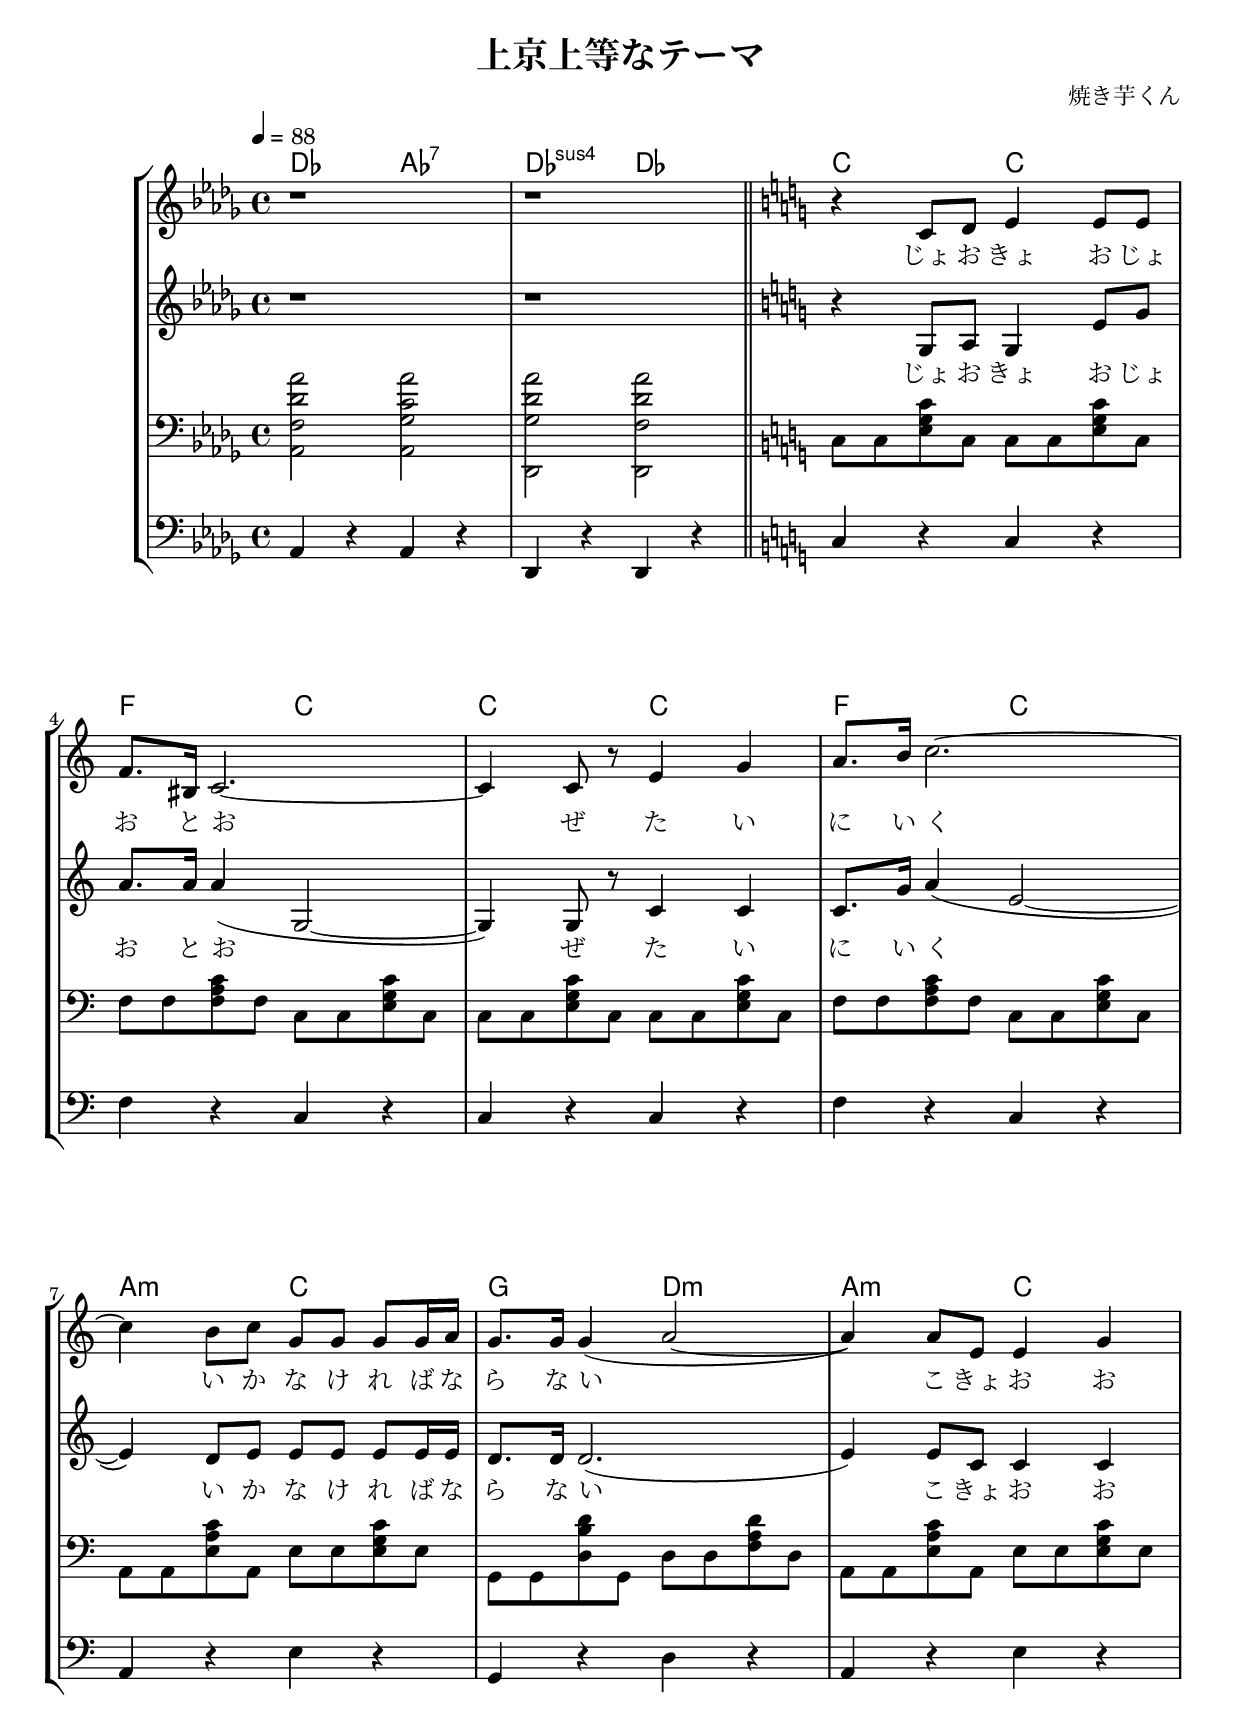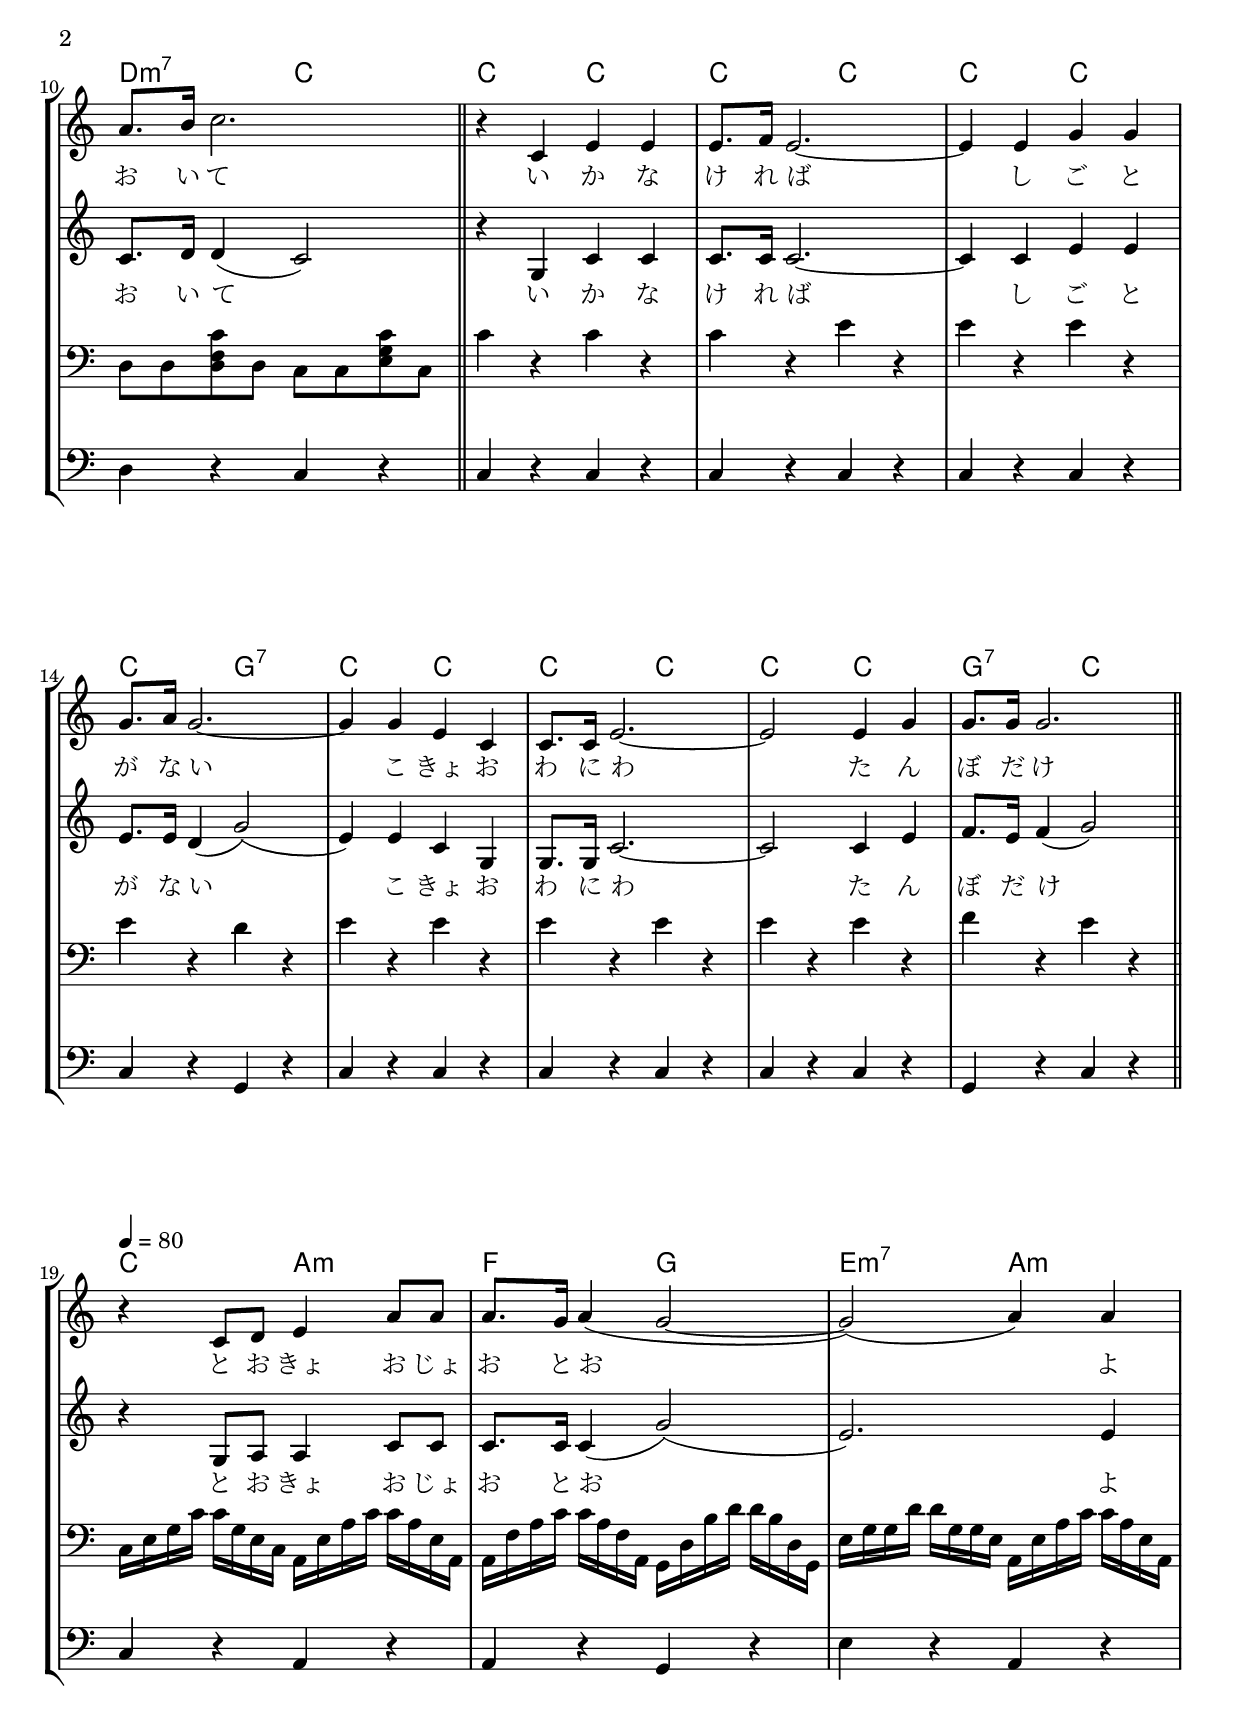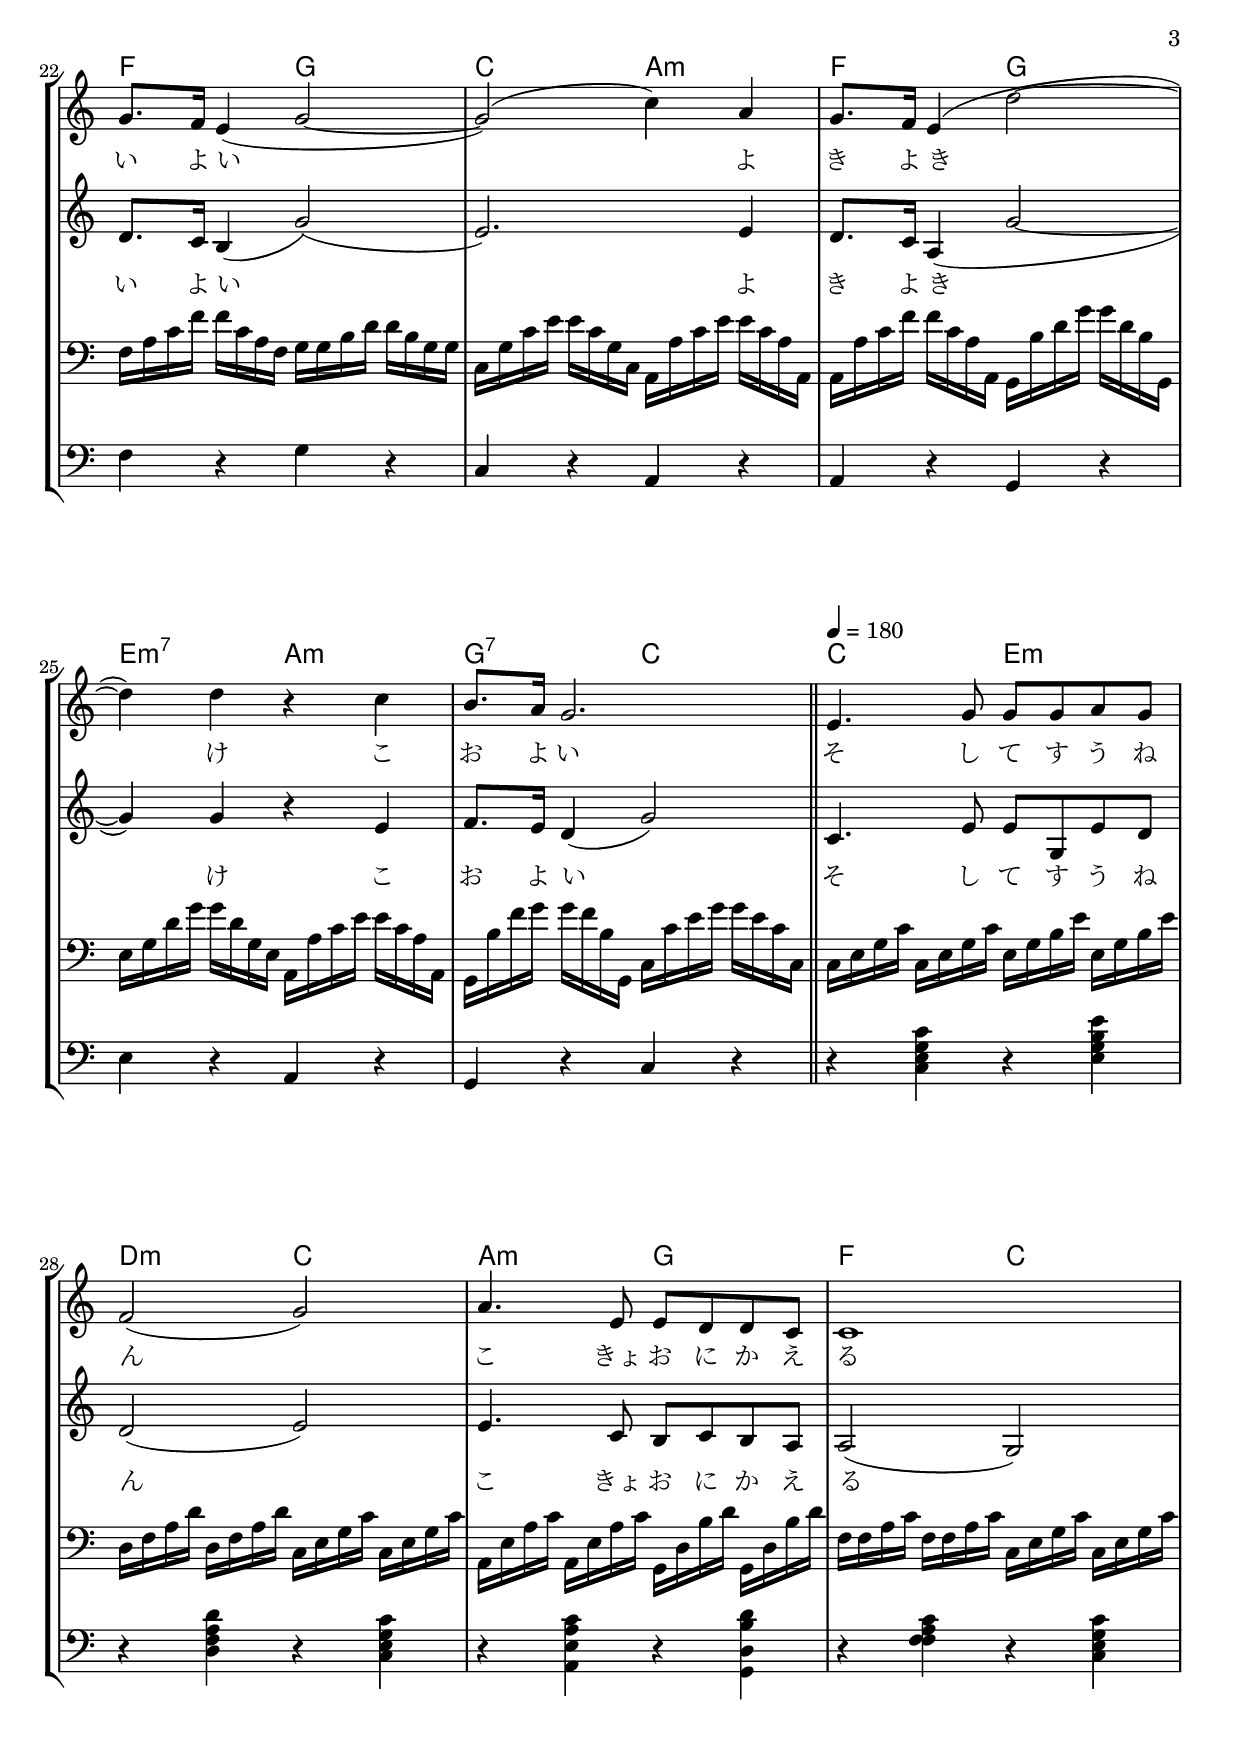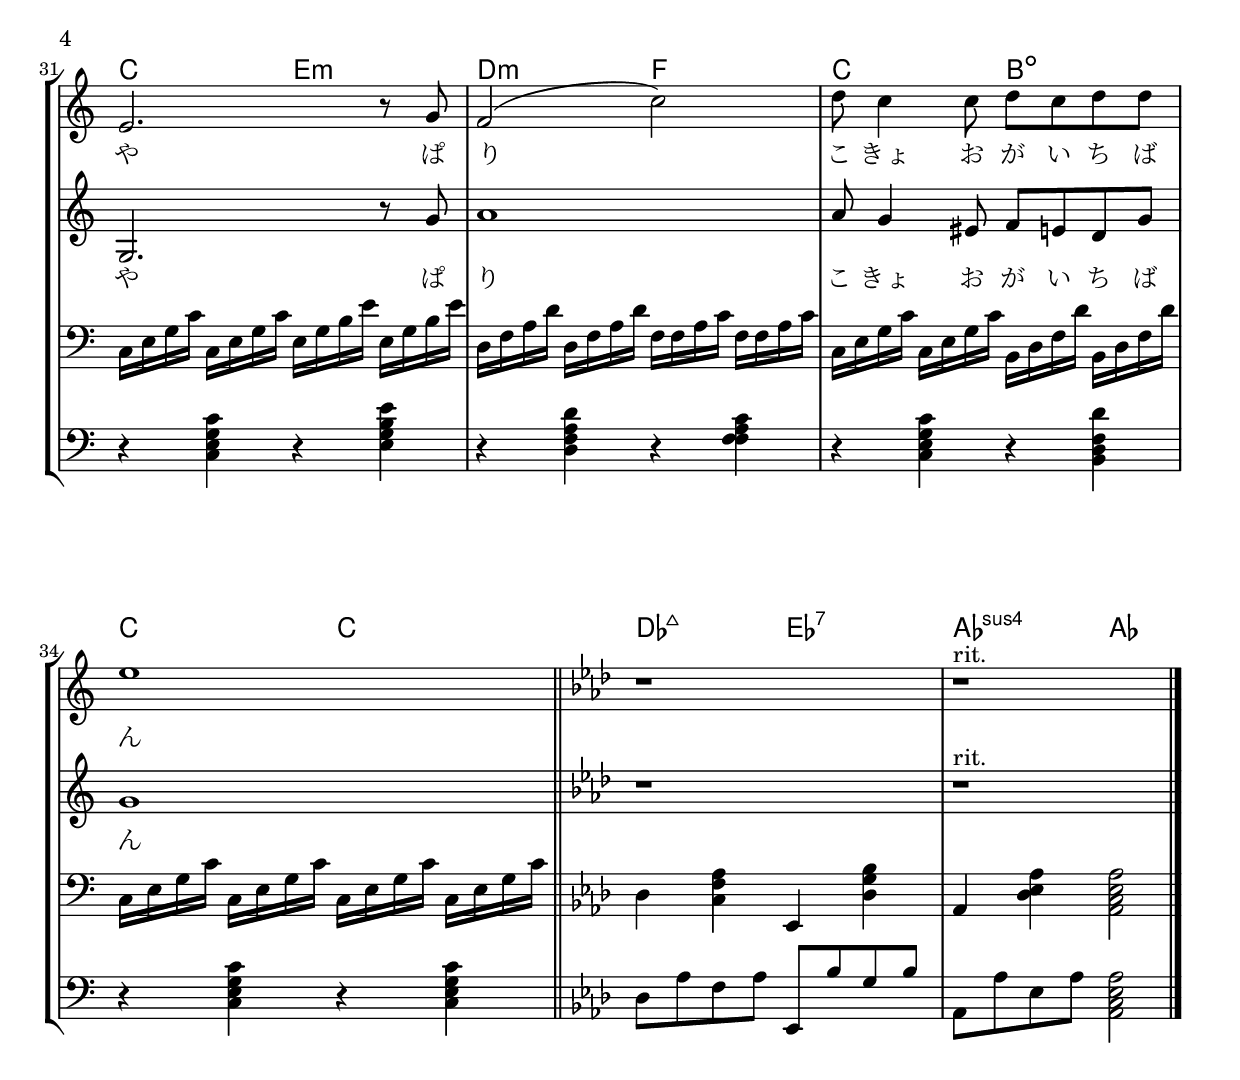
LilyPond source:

\version "2.12.1"

\header {
	title = \markup {上京上等なテーマ}
	composer = \markup \center-column {焼き芋くん}
}

harmony = \chordmode {
	des2 as:7 des:sus4 des 

	c c f c c c f c a:m c g d:m a:m c d:min7 c 

	c c c c c c c g:7 c c c c c c g:7 c 

	c a:m f g e:min7 a:m f g c a:m f g e:min7 a:m g:7 c 

	c e:m d:m c a:m g f c c e:m d:m f c b:dim c c 

	des:maj7 es:7 as:sus4 as 
}

melody = {
	\key des \major
	\tempo 4 = 88
	r1 | r1   
	\set Staff.midiInstrument = #"mmi0.42"
	\set Staff.midiMinimumVolume = #0.7
	\set Staff.midiMaximumVolume = #0.9
		\key c \major
r4 c'8  d'8  e'4  e'8  e'8 
	f'8.  bis16  c'2.~ 
	c'4  c'8  r8  e'4  g'4 
	a'8.  b'16  c''2.~ 
	c''4  b'8  c''8  g'8  g'8  g'8  g'16  a'16 
	g'8.  g'16  g'4  (a'2~ 
	a'4)  a'8  e'8  e'4  g'4 
	a'8.  b'16  c''2.
	\set Staff.midiInstrument = #"mmi0.42"
	\set Staff.midiMinimumVolume = #0.7
	\set Staff.midiMaximumVolume = #0.9
	r4 c'4  e'4  e'4 
	e'8.  f'16  e'2.~ 
	e'4  e'4  g'4  g'4 
	g'8.  a'16  g'2.~ 
	g'4  g'4  e'4  c'4 
	c'8.  c'16  e'2.~ 
	e'2  e'4  g'4 
	g'8.  g'16  g'2.
	\set Staff.midiInstrument = #"mmi0.42"
	\set Staff.midiMinimumVolume = #0.7
	\set Staff.midiMaximumVolume = #0.9
		\tempo 4 = 80
r4 c'8  d'8  e'4  a'8  a'8 
	a'8.  g'16  a'4  (g'2~ 
	g'2)  (a'4)  a'4 
	g'8.  f'16  e'4  (g'2~ 
	g'2)  (c''4)  a'4 
	g'8.  f'16  e'4  (d''2~ 
	d''4)  d''4  r4  c''4 
	b'8.  a'16  g'2.
	\set Staff.midiInstrument = #"Acoustic Guitar (nylon)"
	\set Staff.midiMinimumVolume = #0.7
	\set Staff.midiMaximumVolume = #0.9
		\tempo 4 = 180
e'4.  g'8  g'8  g'8  a'8  g'8 
	f'2  (g'2) 
	a'4.  e'8  e'8  d'8  d'8  c'8 
	c'1 
	e'2.  r8  g'8 
	f'2  (c''2) 
	d''8  c''4  c''8  d''8  c''8  d''8  d''8 
	e''1
	\key as \major
	r1 | r1^"rit." \bar "|."
}

words = \lyricmode {
	
	じょ  お  きょ  お  じょ  お  と  お  ぜ  た  い  に  い  く  い  か  な  け  れ  ば  な  ら  な  い  こ  きょ  お  お  お  い  て  
	い  か  な  け  れ  ば  し  ご  と  が  な  い  こ  きょ  お  わ  に  わ  た  ん  ぼ  だ  け  
	と  お  きょ  お  じょ  お  と  お  よ  い  よ  い  よ  き  よ  き  け  こ  お  よ  い  
	そ  し  て  す  う  ね  ん  こ  きょ  お  に  か  え  る  や  ぱ  り  こ  きょ  お  が  い  ち  ば  ん  
	
}

secondmelody = {
	\key des \major
	\tempo 4 = 88
	r1 | r1   
	\set Staff.midiInstrument = #"Acoustic grand"
	\set Staff.midiMinimumVolume = #0.7
	\set Staff.midiMaximumVolume = #0.9
		\key c \major
r4 g8  a8  g4  e'8  g'8 
	a'8.  a'16  a'4  (g2~ 
	g4)  g8  r8  c'4  c'4 
	c'8.  g'16  a'4  (e'2~ 
	e'4)  d'8  e'8  e'8  e'8  e'8  e'16  e'16 
	d'8.  d'16  d'2. 
	(e'4)  e'8  c'8  c'4  c'4 
	c'8.  d'16  d'4  (c'2)
	\set Staff.midiInstrument = #"Drawbar Organ"
	\set Staff.midiMinimumVolume = #0.7
	\set Staff.midiMaximumVolume = #0.9
	r4 g4  c'4  c'4 
	c'8.  c'16  c'2.~ 
	c'4  c'4  e'4  e'4 
	e'8.  e'16  d'4  (g'2) 
	(e'4)  e'4  c'4  g4 
	g8.  g16  c'2.~ 
	c'2  c'4  e'4 
	f'8.  e'16  f'4  (g'2)
	\set Staff.midiInstrument = #"Violin"
	\set Staff.midiMinimumVolume = #0.7
	\set Staff.midiMaximumVolume = #0.9
		\tempo 4 = 80
r4 g8  a8  a4  c'8  c'8 
	c'8.  c'16  c'4  (g'2) 
	(e'2.)  e'4 
	d'8.  c'16  b4  (g'2) 
	(e'2.)  e'4 
	d'8.  c'16  a4  (g'2~ 
	g'4)  g'4  r4  e'4 
	f'8.  e'16  d'4  (g'2)
	\set Staff.midiInstrument = #"mmi0.38"
	\set Staff.midiMinimumVolume = #0.7
	\set Staff.midiMaximumVolume = #0.9
		\tempo 4 = 180
c'4.  e'8  e'8  g8  e'8  d'8 
	d'2  (e'2) 
	e'4.  c'8  b8  c'8  b8  a8 
	a2  (g2) 
	g2.  r8  g'8 
	a'1 
	a'8  g'4  eis'8  f'8  e'8  d'8  g'8 
	g'1
	\key as \major
	r1 | r1^"rit." \bar "|."
}

secondwords = \lyricmode {
	
	じょ  お  きょ  お  じょ  お  と  お  ぜ  た  い  に  い  く  い  か  な  け  れ  ば  な  ら  な  い  こ  きょ  お  お  お  い  て  
	い  か  な  け  れ  ば  し  ご  と  が  な  い  こ  きょ  お  わ  に  わ  た  ん  ぼ  だ  け  
	と  お  きょ  お  じょ  お  と  お  よ  い  よ  い  よ  き  よ  き  け  こ  お  よ  い  
	そ  し  て  す  う  ね  ん  こ  きょ  お  に  か  え  る  や  ぱ  り  こ  きょ  お  が  い  ち  ば  ん  
	
}

tempochange = {
	\tempo 4 = 88
	r1 | r1 \bar "||"
	\tempo 4 = 88
	r1 | r1 | r1 | r1 | r1 | r1 | r1 | r1 \bar "||"
	\tempo 4 = 88
	r1 | r1 | r1 | r1 | r1 | r1 | r1 | r1 \bar "||"
	\tempo 4 = 80
	r1 | r1 | r1 | r1 | r1 | r1 | r1 | r1 \bar "||"
	\tempo 4 = 180
	r1 | r1 | r1 | r1 | r1 | r1 | r1 | r1 \bar "||"
	\tempo 4 = 180
	r1 | \tempo 4 = 135 r2 \tempo 4 = 120 r2 \bar "|."
}

mainacc = {
	\clef bass
	\set Staff.midiInstrument = #"FX 4 (atmosphere)"
	\set Staff.midiMinimumVolume = #0.3
	\set Staff.midiMaximumVolume = #0.6
	\key des \major
	\tempo 4 = 88
	<as, f des' as'>2
	<as, ges c' as'>2
	<des, ges des' as'>2
	<des, f des' as'>2
	\bar "||"

	\set Staff.midiInstrument = #"Harpsichord"
	\set Staff.midiMinimumVolume = #0.3
	\set Staff.midiMaximumVolume = #0.6
	\key c \major
	c8 c8 <e g c'>8 c8
	c8 c8 <e g c'>8 c8
	f8 f8 <f a c'>8 f8
	c8 c8 <e g c'>8 c8
	c8 c8 <e g c'>8 c8
	c8 c8 <e g c'>8 c8
	f8 f8 <f a c'>8 f8
	c8 c8 <e g c'>8 c8
	a,8 a,8 <e a c'>8 a,8
	e8 e8 <e g c'>8 e8
	g,8 g,8 <d b d'>8 g,8
	d8 d8 <f a d'>8 d8
	a,8 a,8 <e a c'>8 a,8
	e8 e8 <e g c'>8 e8
	d8 d8 <d f c'>8 d8
	c8 c8 <e g c'>8 c8
	\bar "||"

	\set Staff.midiInstrument = #"Harpsichord"
	\set Staff.midiMinimumVolume = #0.3
	\set Staff.midiMaximumVolume = #0.6
	c'4 r4
	c'4 r4
	c'4 r4
	e'4 r4
	e'4 r4
	e'4 r4
	e'4 r4
	d'4 r4
	e'4 r4
	e'4 r4
	e'4 r4
	e'4 r4
	e'4 r4
	e'4 r4
	f'4 r4
	e'4 r4
	\bar "||"

	\set Staff.midiInstrument = #"Harpsichord"
	\set Staff.midiMinimumVolume = #0.3
	\set Staff.midiMaximumVolume = #0.6
	\tempo 4 = 80
	c16 e g c' c' g e c
	a,16 e a c' c' a e a,
	a,16 f a c' c' a f a,
	g,16 d b d' d' b d g,
	e16 g g d' d' g g e
	a,16 e a c' c' a e a,
	f16 a c' f' f' c' a f
	g16 g b d' d' b g g
	c16 g c' e' e' c' g c
	a,16 a c' e' e' c' a a,
	a,16 a c' f' f' c' a a,
	g,16 b d' g' g' d' b g,
	e16 g d' g' g' d' g e
	a,16 a c' e' e' c' a a,
	g,16 b f' g' g' f' b g,
	c16 c' e' g' g' e' c' c
	\bar "||"

	\set Staff.midiInstrument = #"Harpsichord"
	\set Staff.midiMinimumVolume = #0.3
	\set Staff.midiMaximumVolume = #0.6
	\tempo 4 = 180
	c16 e g c' c e g c'
	e16 g b e' e g b e'
	d16 f a d' d f a d'
	c16 e g c' c e g c'
	a,16 e a c' a, e a c'
	g,16 d b d' g, d b d'
	f16 f a c' f f a c'
	c16 e g c' c e g c'
	c16 e g c' c e g c'
	e16 g b e' e g b e'
	d16 f a d' d f a d'
	f16 f a c' f f a c'
	c16 e g c' c e g c'
	b,16 d f d' b, d f d'
	c16 e g c' c e g c'
	c16 e g c' c e g c'
	\bar "||"

	\set Staff.midiInstrument = #"Harpsichord"
	\set Staff.midiMinimumVolume = #0.3
	\set Staff.midiMaximumVolume = #0.6
	\key as \major
	des4 <c f as>4
	es,4 <des g bes>4
	as,4 <des es as>4
	<as, c es as>2
	\bar "|."
}

subacc = {
	\clef bass
	\set Staff.midiInstrument = #"Cello"
	\set Staff.midiMinimumVolume = #0.3
	\set Staff.midiMaximumVolume = #0.6
	\key des \major
	\tempo 4 = 88
	as,4 r4
	as,4 r4
	des,4 r4
	des,4 r4
	\bar "||"

	\set Staff.midiInstrument = #"Taiko Drum"
	\set Staff.midiMinimumVolume = #0.3
	\set Staff.midiMaximumVolume = #0.6
	\key c \major
	c4 r4
	c4 r4
	f4 r4
	c4 r4
	c4 r4
	c4 r4
	f4 r4
	c4 r4
	a,4 r4
	e4 r4
	g,4 r4
	d4 r4
	a,4 r4
	e4 r4
	d4 r4
	c4 r4
	\bar "||"

	\set Staff.midiInstrument = #"Taiko Drum"
	\set Staff.midiMinimumVolume = #0.3
	\set Staff.midiMaximumVolume = #0.6
	c4 r4
	c4 r4
	c4 r4
	c4 r4
	c4 r4
	c4 r4
	c4 r4
	g,4 r4
	c4 r4
	c4 r4
	c4 r4
	c4 r4
	c4 r4
	c4 r4
	g,4 r4
	c4 r4
	\bar "||"

	\set Staff.midiInstrument = #"Melodic Tom"
	\set Staff.midiMinimumVolume = #0.3
	\set Staff.midiMaximumVolume = #0.6
	\tempo 4 = 80
	c4 r4
	a,4 r4
	a,4 r4
	g,4 r4
	e4 r4
	a,4 r4
	f4 r4
	g4 r4
	c4 r4
	a,4 r4
	a,4 r4
	g,4 r4
	e4 r4
	a,4 r4
	g,4 r4
	c4 r4
	\bar "||"

	\set Staff.midiInstrument = #"Electric Guitar (clean)"
	\set Staff.midiMinimumVolume = #0.3
	\set Staff.midiMaximumVolume = #0.6
	\tempo 4 = 180
	r4 <c e g c'>4
	r4 <e g b e'>4
	r4 <d f a d'>4
	r4 <c e g c'>4
	r4 <a, e a c'>4
	r4 <g, d b d'>4
	r4 <f f a c'>4
	r4 <c e g c'>4
	r4 <c e g c'>4
	r4 <e g b e'>4
	r4 <d f a d'>4
	r4 <f f a c'>4
	r4 <c e g c'>4
	r4 <b, d f d'>4
	r4 <c e g c'>4
	r4 <c e g c'>4
	\bar "||"

	\set Staff.midiInstrument = #"Acoustic grand"
	\set Staff.midiMinimumVolume = #0.3
	\set Staff.midiMaximumVolume = #0.6
	\key as \major
	des8 as f as
	es,8 bes g bes
	as,8 as es as
	<as, c es as>2
	\bar "|."
}

percA = {
	\drummode {
	r1 |r1 \bar "||"
	r1 |r1 |r1 |r1 |r1 |r1 |r1 |r1 \bar "||"
	r1 |r1 |r1 |r1 |r1 |r1 |r1 |r1 \bar "||"
	hh4 hh8 hh2 r8  |\times 16/32{ hh2 hh8. hh8. hh4. hh2. } |hh4 hh8 hh2 r8  |hh4 hh8 hh4 hh4.  |hh4 hh8 hh2 r8  |\times 16/32{ hh2 hh8. hh8. hh4. hh2. } |hh4 hh8 hh2 r8  |\times 16/32{ hh2 hh8. hh1 r4 r16 } \bar "||"
	r4 hh4 hh4 hh4  |hh4 hh4 hh4 hh4  |hh4 hh4 hh4 hh4  |hh4 hh4 hh4 hh4  |r4 hh4 hh4 hh4  |hh4 hh4 hh4 hh4  |hh4 hh4 hh4 hh4  |r1  \bar "||"
	r1 |r1 \bar "|."
	}
}

percB = {
	\drummode {
	r1 |r1 \bar "||"
	r1 |r1 |r1 |r1 |r1 |r1 |r1 |r1 \bar "||"
	r1 |r1 |r1 |r1 |r1 |r1 |r1 |r1 \bar "||"
	r16 hhp8 hhp8 hhp2 r8.  |\times 16/32{ r8 hhp4 hhp4 hhp8 hhp2 r8 hhp2 r8 } |r16 hhp8 hhp8 hhp2 r8.  |r16 hhp8 hhp8 hhp8. hhp2  |r16 hhp8 hhp8 hhp2 r8.  |\times 16/32{ r8 hhp4 hhp4 hhp8 hhp2 r8 hhp2 r8 } |r16 hhp8 hhp8 hhp2 r8.  |\times 16/32{ r8 hhp4 hhp4 hhp8 hhp1 r4 } \bar "||"
	r4 sn8 sn4. sn4  |r4 sn8 sn4. sn4  |r4 sn8 sn4. sn4  |r4 sn8 sn4. sn4  |r4 sn8 sn4. sn4  |r4 sn8 sn4. sn4  |r4 sn8 sn4. sn4  |sn16 sn16 sn16 sn16 sn16 sn16 sn16 sn16 sn16 sn16 sn16 sn16 sn16 sn16 sn16 sn16  \bar "||"
	r1 |r1 \bar "|."
	}
}

percC = {
	\drummode {
	r1 |r1 \bar "||"
	r1 |r1 |r1 |r1 |r1 |r1 |r1 |r1 \bar "||"
	r1 |r1 |r1 |r1 |r1 |r1 |r1 |r1 \bar "||"
	r1  |\times 16/32{ r1 r2 hho2 } |r1  |\times 16/32{ r1 r2 hho2 } |r1  |\times 16/32{ r1 r2 hho2 } |r1  |\times 16/32{ r1 r2 hho2 } \bar "||"
	bd4 bd4 bd4 bd4  |bd4 bd4 bd4 bd8 bd8  |bd4 bd4 bd4 bd4  |bd4 bd4 bd4 bd8 bd8  |bd4 bd4 bd4 bd4  |bd4 bd4 bd4 bd8 bd8  |bd4 bd4 bd4 bd4  |bd4 bd4 bd8 bd8 bd8 bd8  \bar "||"
	r1 |r1 \bar "|."
	}
}

percD = {
	\drummode {
	r1 |r1 \bar "||"
	r1 |r1 |r1 |r1 |r1 |r1 |r1 |r1 \bar "||"
	r1 |r1 |r1 |r1 |r1 |r1 |r1 |r1 \bar "||"
	bd8. bd8. bd2 bd8  |\times 16/32{ bd4. bd4. bd2 bd2 bd4 } |bd8. bd8. bd2 bd8  |bd8. bd8. bd2 r8  |bd8. bd8. bd2 bd8  |\times 16/32{ bd4. bd4. bd2 bd2 bd4 } |bd8. bd8. bd2 bd8  |\times 16/32{ bd4. bd4. bd8 bd2 r8 bd2 } \bar "||"
	r8 hhp4 hhp4 hhp4 hhp8  |r8 hhp4 hhp4 hhp4 hhp8  |r8 hhp4 hhp4 hhp4 hhp8  |r8 hhp4 hhp4 hhp4 hhp8  |r8 hhp4 hhp4 hhp4 hhp8  |r8 hhp4 hhp4 hhp4 hhp8  |r8 hhp4 hhp4 hhp4 hhp8  |r8 hhp4 hhp4 hhp4 hhp8  \bar "||"
	r1 |r1 \bar "|."
	}
}

percE = {
	\drummode {
	r1 |r1 \bar "||"
	r1 |r1 |r1 |r1 |r1 |r1 |r1 |r1 \bar "||"
	r1 |r1 |r1 |r1 |r1 |r1 |r1 |r1 \bar "||"
	r2 ss2  |\times 16/32{ r1 ss1 } |r2 ss2  |\times 16/32{ r1 ss1 } |r2 ss2  |\times 16/32{ r1 ss1 } |r2 ss2  |\times 16/32{ r1 ss1 } \bar "||"
	cymc1  |r1 |r1 |r1 |cymc1  |r1 |r1 |r1 \bar "||"
	r1 |r1 \bar "|."
	}
}

percF = {
	\drummode {
	r1 | r1 \bar "||"
	r1 | r1 | r1 | r1 | r1 | r1 | r1 | r1 \bar "||"
	r1 | r1 | r1 | r1 | r1 | r1 | r1 | r1 \bar "||"
	r1 |r1 |r1 |r2 r8. sn16 sn4  |r1 |r1 |r1 |\times 16/32{ r1 sn4 sn8 sn2 r8 } \bar "||"
	r1 | r1 | r1 | r1 | r1 | r1 | r1 | r1 \bar "||"
	r1 | r1 \bar "|."
	}
}

percG = {
	\drummode {
	r1 | r1 \bar "||"
	r1 | r1 | r1 | r1 | r1 | r1 | r1 | r1 \bar "||"
	r1 | r1 | r1 | r1 | r1 | r1 | r1 | r1 \bar "||"
	r1 |r1 |r1 |r2. r8 tomml8  |r1 |r1 |r1 |r2. r8 tomml8  \bar "||"
	r1 | r1 | r1 | r1 | r1 | r1 | r1 | r1 \bar "||"
	r1 | r1 \bar "|."
	}
}

percH = {
	\drummode {
	r1 | r1 \bar "||"
	r1 | r1 | r1 | r1 | r1 | r1 | r1 | r1 \bar "||"
	r1 | r1 | r1 | r1 | r1 | r1 | r1 | r1 \bar "||"
	r1 |r1 |r1 |r1 |r1 |r1 |r1 |\times 16/32{ r1 r2 r8 tommh4. } \bar "||"
	r1 | r1 | r1 | r1 | r1 | r1 | r1 | r1 \bar "||"
	r1 | r1 \bar "|."
	}
}

percI = {
	\drummode {
	r1 | r1 \bar "||"
	r1 | r1 | r1 | r1 | r1 | r1 | r1 | r1 \bar "||"
	r1 | r1 | r1 | r1 | r1 | r1 | r1 | r1 \bar "||"
	r1 |r1 |r1 |r1 |r1 |r1 |r1 |\times 16/32{ r1 r2. tomfh4 } \bar "||"
	r1 | r1 | r1 | r1 | r1 | r1 | r1 | r1 \bar "||"
	r1 | r1 \bar "|."
	}
}

\score {
	<<
		\new StaffGroup <<
			\new ChordNames {\harmony}
			\new Voice = "melody" {\melody}
			\new Lyrics \lyricsto "melody" \words
			\new Voice = "secondmelody" {\secondmelody}
			\new Lyrics \lyricsto "secondmelody" \secondwords
			\new Staff = "mainacc" {\mainacc}
			\new Staff = "subacc" {\subacc}
		>>
	>>
	\layout { }
}
